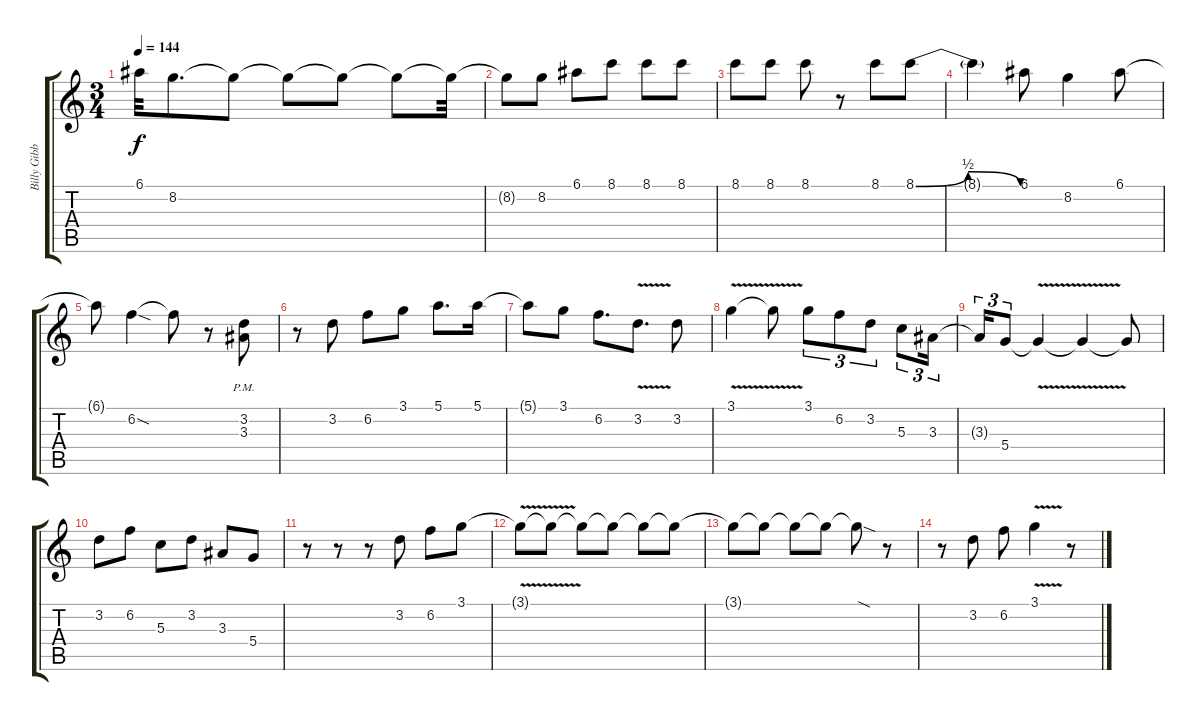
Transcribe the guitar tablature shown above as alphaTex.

\track ("Billy Gibbons solo" "Billy Gibb") {instrument overdrivenguitar}
\staff {score tabs}
\tuning (E4 B3 G3 D3 A2 E2) {hide}
\ts (3 4)
\tempo 144
\clef g2
\ks c
6.1.32{dy f} 8.2.8{d} 8.2{t}.8 8.2{t}.8 8.2{t}.8 8.2{t}.8 8.2{t}.32 |
8.2{t}.8 8.2.8 6.1.8 8.1.8 8.1.8 8.1.8 |
8.1.8 8.1.8 8.1.8 r.8 8.1.8 8.1{be (bendrelease 0 0 15 2 54 2 60 0)}.8 |
8.1{t}.4 6.1.8 8.2.4 6.1.8 |
6.1{t}.8 6.2{sod}.4 6.2{t}.8 r.8 (3.2{pm} 3.3{pm}).8 |
r.8 3.2.8 6.2.8 3.1.8 5.1.8{d} 5.1.16 |
5.1{t}.8 3.1.8 6.2.8{d} 3.2{v}.8{d} 3.2.8 |
3.1{v}.4 3.1{v t}.8 3.1.8{tu (3 2)} 6.2.8{tu (3 2)} 3.2.8{tu (3 2)} 5.3.8{tu (3 2)} 3.3.16{tu (3 2)} |
3.3{t}.16{tu (3 2)} 5.4.8{tu (3 2)} 5.4{v t}.4 5.4{t}.4 5.4{t}.8 |
3.2.8 6.2.8 5.3.8 3.2.8 3.3.8 5.4.8 |
r.8 r.8 r.8 3.2.8 6.2.8 3.1.8 |
3.1{v t}.8 3.1{t}.8 3.1{t}.8 3.1{t}.8 3.1{t}.8 3.1{t}.8 |
3.1{t}.8 3.1{t}.8 3.1{t}.8 3.1{t}.8 3.1{sod t}.8 r.8 |
r.8 3.2.8 6.2.8 3.1{v}.4 r.8
